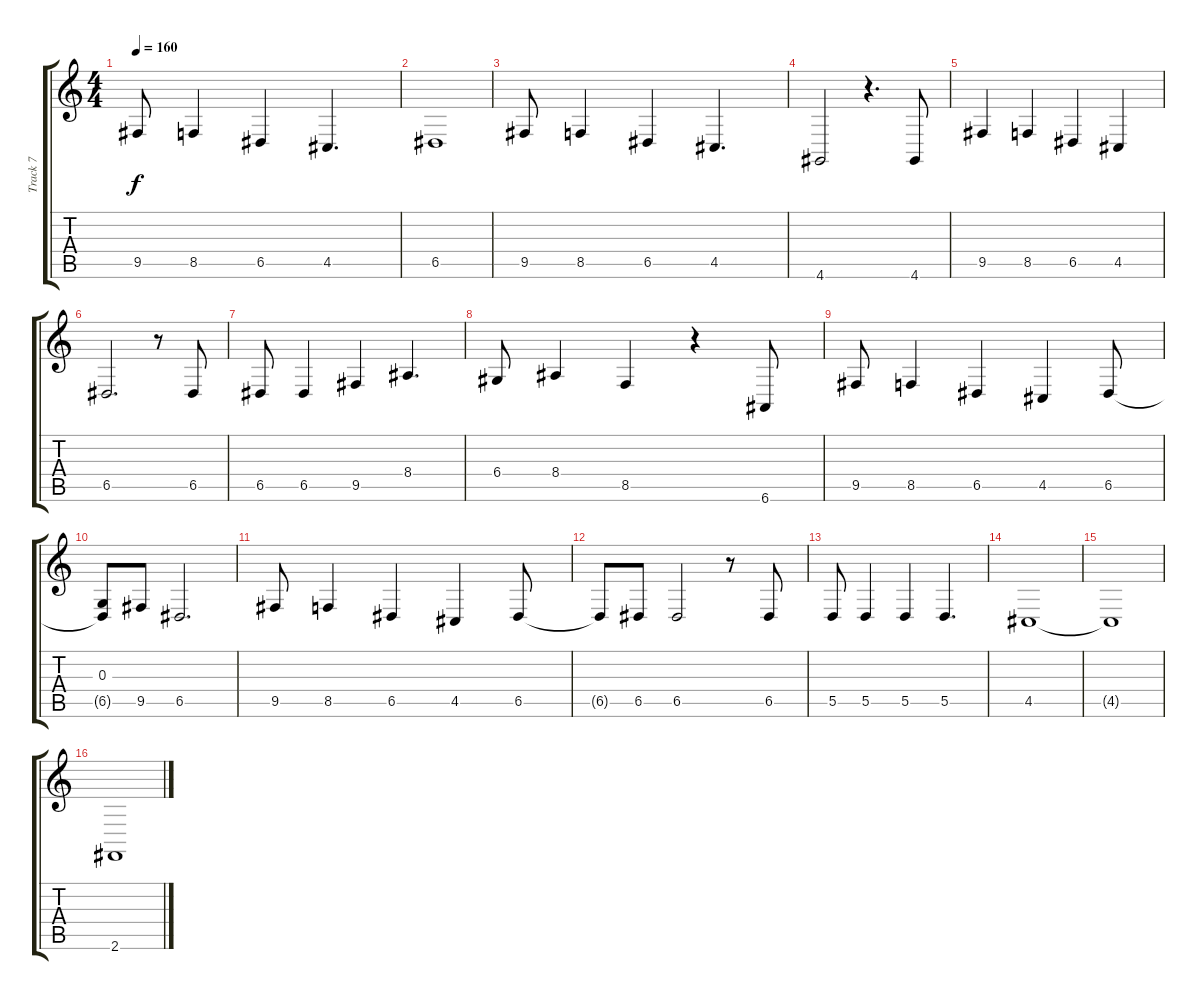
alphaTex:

\track ("Track 7" "Track 7") {instrument flute}
\staff {score tabs}
\tuning (E4 B3 G3 D3 A2 E2) {hide}
\ts (4 4)
\tempo 160
\clef g2
\ks c
9.5.8{dy f} 8.5.4 6.5.4 4.5.4{d} |
6.5.1 |
9.5.8 8.5.4 6.5.4 4.5.4{d} |
4.6.2 r.4{d} 4.6.8 |
9.5.4 8.5.4 6.5.4 4.5.4 |
6.5.2{d} r.8 6.5.8 |
6.5.8 6.5.4 9.5.4 8.4.4{d} |
6.4.8 8.4.4 8.5.4 r.4 6.6.8 |
9.5.8 8.5.4 6.5.4 4.5.4 6.5.8 |
(0.3 6.5{t}).8 9.5.8 6.5.2{d} |
9.5.8 8.5.4 6.5.4 4.5.4 6.5.8 |
6.5{t}.8 6.5.8 6.5.2 r.8 6.5.8 |
5.5.8 5.5.4 5.5.4 5.5.4{d} |
4.5.1 |
4.5{t}.1 |
2.6.1
